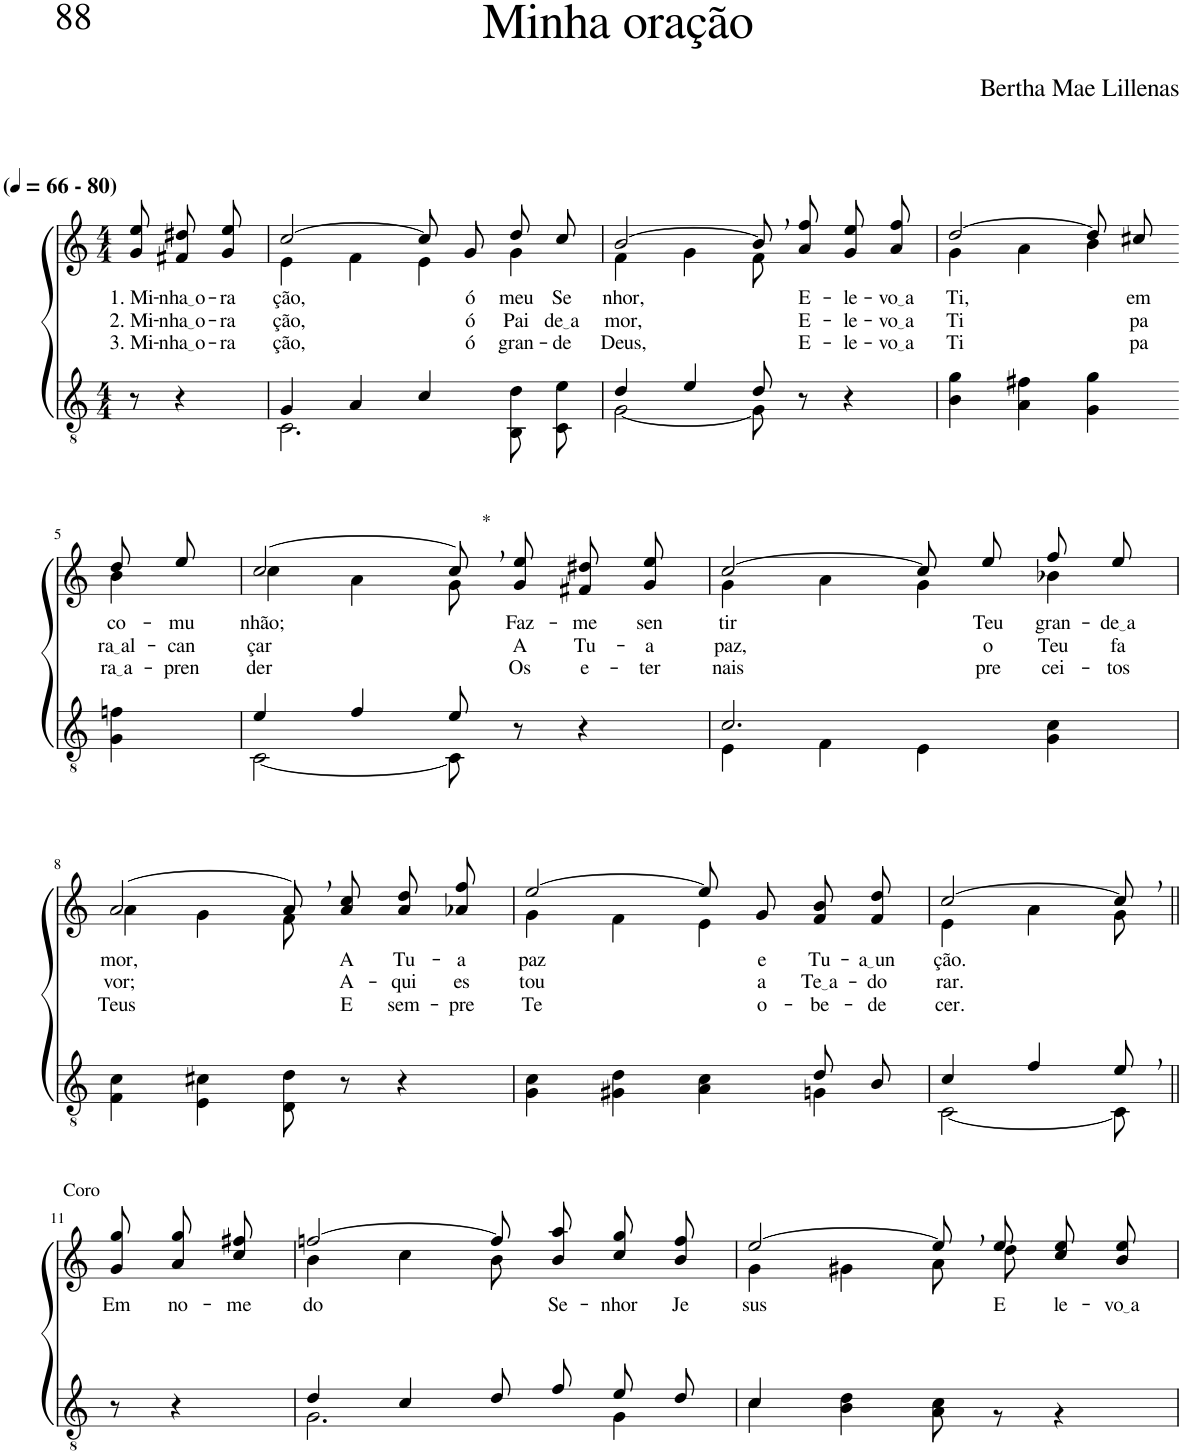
**kern	**kern	**text	**text	**text
*part2	*part1	*part1	*part1	*part1
*staff2	*staff1	*staff1	*staff1	*staff1
*I"Parte III e IV	*I"Parte I e II	*	*	*
*clefGv2	*clefG2	*	*	*
*Trd3c5	*Trd3c5	*	*	*
*k[]	*k[]	*	*	*
*M4/4	*M4/4	*	*	*
*MM66	*MM66	*	*	*
=1	=1	=1	=1	=1
!	!LO:TX:a:B:t=(	!	!	!
!	!LO:TX:a:B:t=- 80)	!	!	!
!	!	!LO:LY:b	!LO:LY:b	!LO:LY:b
8r	8g/ 8ee/	1. Mi-	2. Mi-	3. Mi-
!	!	!LO:LY:b	!LO:LY:b	!LO:LY:b
4r	8f#X\ 8dd#X\L	nha o	nha o	nha o
!	!	!LO:LY:b	!LO:LY:b	!LO:LY:b
.	8g\ 8ee\J	-ra-	-ra-	-ra-
=2	=2	=2	=2	=2
*^	*^	*	*	*
!	!	!	!	!LO:LY:b	!LO:LY:b	!LO:LY:b
4G/	2.C\	[2cc/	4e\	-ção,	-ção,	-ção,
4A/	.	.	4f\	.	.	.
4c/	.	8cc/L]	4e\	.	.	.
!	!	!	!	!LO:LY:b	!LO:LY:b	!LO:LY:b
.	.	8g/J	.	ó	ó	ó
!	!	!	!	!LO:LY:b	!LO:LY:b	!LO:LY:b
4ryy	8BB/ 8d/L	8dd/L	4g\	meu	Pai	gran-
!	!	!	!	!LO:LY:b	!LO:LY:b	!LO:LY:b
.	8C/ 8e/J	8cc/J	.	Se-	de a	-de
=3	=3	=3	=3	=3	=3	=3
!	!	!	!	!LO:LY:b	!LO:LY:b	!LO:LY:b
4d/	[2G\	[2b/	4f\	-nhor,	mor,	Deus,
4e/	.	.	4g\	.	.	.
8d/	8G\]	8b,\L]	8f\	.	.	.
!	!	!	!	!LO:LY:b	!LO:LY:b	!LO:LY:b
8r	4.ryy	8a\ 8ff\J	4.ryy	E-	E-	E-
!	!	!	!	!LO:LY:b	!LO:LY:b	!LO:LY:b
4r	.	8g\ 8ee\L	.	-le-	-le-	-le-
!	!	!	!	!LO:LY:b	!LO:LY:b	!LO:LY:b
.	.	8a\ 8ff\J	.	vo a	vo a	vo a
*v	*v	*	*	*	*	*
=4	=4	=4	=4	=4	=4
!	!	!	!LO:LY:b	!LO:LY:b	!LO:LY:b
4B\ 4g\	[2dd/	4g\	Ti,	Ti	Ti
4A\ 4f#X\	.	4a\	.	.	.
4G\ 4g\	8dd/L]	4b\	.	.	.
!	!	!	!LO:LY:b	!LO:LY:b	!LO:LY:b
.	8cc#X/J	.	em	pa-	pa-
!!LO:LB:g=z	!!
=5-	=5-	=5-	=5-	=5-	=5-
!	!	!	!LO:LY:b	!LO:LY:b	!LO:LY:b
4G\ 4fn\	8dd/L	4b\	co-	ra al	ra a
!	!	!	!LO:LY:b	!LO:LY:b	!LO:LY:b
.	8ee/J	.	-mu-	-can-	pren-
=6	=6	=6	=6	=6	=6
*^	*	*	*	*	*
!	!	!	!	!LO:LY:b	!LO:LY:b	!LO:LY:b
4e/	[2C\	[2cc/	4cc\	-nhão;	-çar	-der
4f/	.	.	4a\	.	.	.
!	!	!LO:TX:a:t=*	!	!	!	!
8e/	8C\]	8cc,\L]	8g\	.	.	.
!	!	!	!	!LO:LY:b	!LO:LY:b	!LO:LY:b
8r	4.ryy	8g\ 8ee\J	4.ryy	Faz-	A	Os
!	!	!	!	!LO:LY:b	!LO:LY:b	!LO:LY:b
4r	.	8f#X\ 8dd#X\L	.	-me	Tu-	e-
!	!	!	!	!LO:LY:b	!LO:LY:b	!LO:LY:b
.	.	8g\ 8ee\J	.	sen-	-a	-ter-
=7	=7	=7	=7	=7	=7	=7
!	!	!	!	!LO:LY:b	!LO:LY:b	!LO:LY:b
2.c/	4E\	[2cc/	4g\	-tir	paz,	-nais
.	4F\	.	4a\	.	.	.
.	4E\	8cc/L]	4g\	.	.	.
!	!	!	!	!LO:LY:b	!LO:LY:b	!LO:LY:b
.	.	8ee/J	.	Teu	o	pre-
!	!	!	!	!LO:LY:b	!LO:LY:b	!LO:LY:b
4ryy	4G\ 4c\	8ff/L	4b-X\	gran-	Teu	-cei-
!	!	!	!	!LO:LY:b	!LO:LY:b	!LO:LY:b
.	.	8ee/J	.	de a	fa-	-tos
*v	*v	*	*	*	*	*
!!LO:LB:g=z	!!
=8	=8	=8	=8	=8	=8
!	!	!	!LO:LY:b	!LO:LY:b	!LO:LY:b
4F\ 4c\	[2a/	4a\	-mor,	-vor;	Teus
4E\ 4c#X\	.	4g\	.	.	.
8D\ 8d\	8a,\L]	8f\	.	.	.
!	!	!	!LO:LY:b	!LO:LY:b	!LO:LY:b
8r	8a\ 8cc\J	4.ryy	A	A-	E
!	!	!	!LO:LY:b	!LO:LY:b	!LO:LY:b
4r	8a\ 8dd\L	.	Tu-	-qui	sem-
!	!	!	!LO:LY:b	!LO:LY:b	!LO:LY:b
.	8a-X\ 8ff\J	.	-a	es-	-pre
=9	=9	=9	=9	=9	=9
*^	*	*	*	*	*
!	!	!	!	!LO:LY:b	!LO:LY:b	!LO:LY:b
4G\ 4c\	2.ryy	[2ee/	4g\	paz	-tou	Te
4G#X\ 4d\	.	.	4f\	.	.	.
4A\ 4c\	.	8ee/L]	4e\	.	.	.
!	!	!	!	!LO:LY:b	!LO:LY:b	!LO:LY:b
.	.	8g/J	.	e	a	o-
!	!	!	!	!LO:LY:b	!LO:LY:b	!LO:LY:b
8d/L	4Gn\	8f/ 8b/L	4ryy	Tu-	Te a	-be-
!	!	!	!	!LO:LY:b	!LO:LY:b	!LO:LY:b
8B/J	.	8f/ 8dd/J	.	a un	-do-	-de-
=10	=10	=10	=10	=10	=10	=10
!	!	!	!	!LO:LY:b	!LO:LY:b	!LO:LY:b
4c/	[2C\	[2cc/	4e\	-ção.	-rar.	-cer.
4f/	.	.	4a\	.	.	.
8e,/	8C\]	8cc,/]	8g\	.	.	.
!!LO:LB:g=z
=11||	=11||	=11||	=11||	=11||	=11||	=11||
!	!	!LO:TX:a:t=Coro	!	!	!	!
!	!	!	!	!LO:LY:b	!	!
*v	*v	*	*	*	*	*
*	*v	*v	*	*	*
8r	8g/ 8gg/	Em	.	.
!	!	!LO:LY:b	!	!
4r	8a\ 8gg\L	no-	.	.
!	!	!LO:LY:b	!	!
.	8cc\ 8ff#X\J	-me	.	.
=12	=12	=12	=12	=12
*^	*^	*	*	*
!	!	!	!	!LO:LY:b	!	!
4d/	2.G\	[2ffn/	4b\	do	.	.
4c/	.	.	4cc\	.	.	.
8d/L	.	8ff\L]	8b\	.	.	.
!	!	!	!	!LO:LY:b	!	!
8f/J	.	8b\ 8aa\J	4.ryy	Se-	.	.
!	!	!	!	!LO:LY:b	!	!
8e/L	4G\	8cc\ 8gg\L	.	-nhor	.	.
!	!	!	!	!LO:LY:b	!	!
8d/J	.	8b\ 8ff\J	.	Je-	.	.
=13	=13	=13	=13	=13	=13	=13
!	!	!	!	!LO:LY:b	!	!
4c/	4c\	[2ee/	4g\	-sus	.	.
2.ryy	4B\ 4d\	.	4g#X\	.	.	.
.	8A\ 8c\	8ee,/L]	8a\L	.	.	.
!	!	!	!	!LO:LY:b	!	!
.	8r	8ee/J	8dd\J	E-	.	.
!	!	!	!	!LO:LY:b	!	!
.	4r	8cc\ 8ee\L	4ryy	-le-	.	.
!	!	!	!	!LO:LY:b	!	!
.	.	8b\ 8ee\J	.	vo a	.	.
*v	*v	*	*	*	*	*
*	*v	*v	*	*	*
=	=	=	=	=
*-	*-	*-	*-	*-
